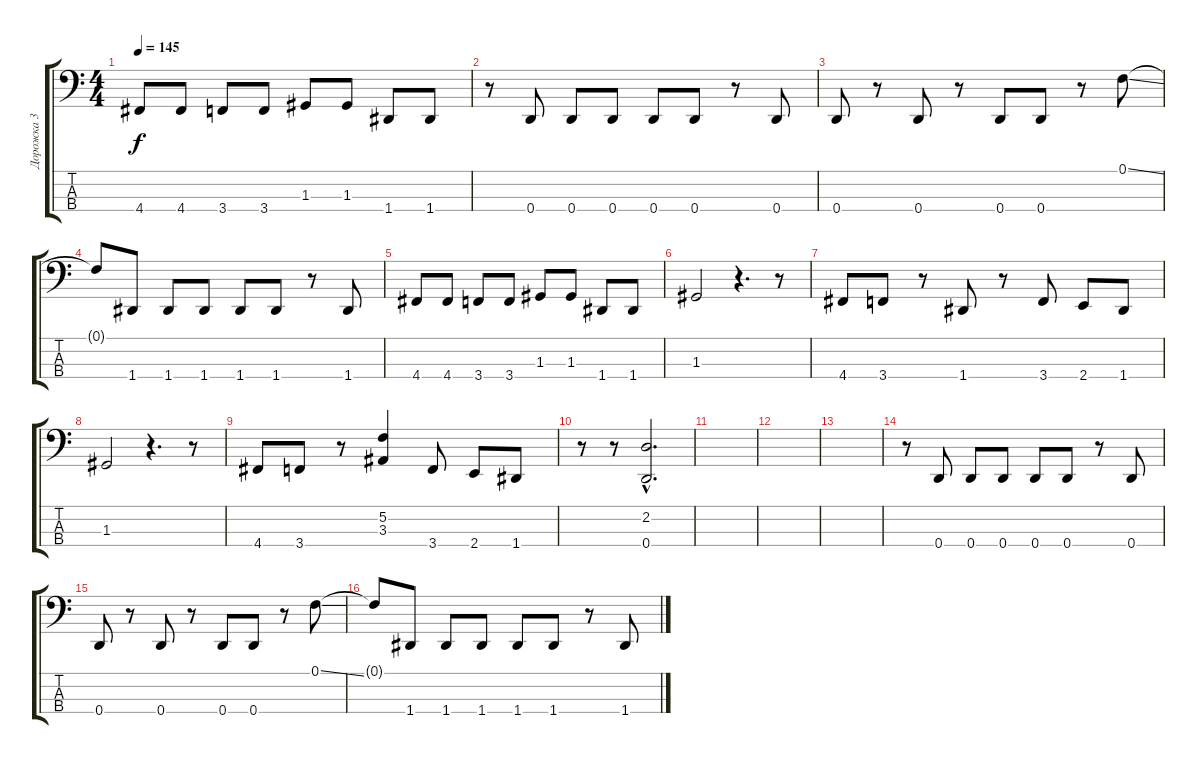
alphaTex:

\track ("Дорожка 3" "Дорожка 3") {instrument slapbass1}
\staff {score tabs}
\tuning (F2 C2 G1 D1) {hide}
\ts (4 4)
\tempo 145
\clef f4
\ks c
4.4.8{dy f} 4.4.8 3.4.8 3.4.8 1.3.8 1.3.8 1.4.8 1.4.8 |
r.8 0.4.8 0.4.8 0.4.8 0.4.8 0.4.8 r.8 0.4.8 |
0.4.8 r.8 0.4.8 r.8 0.4.8 0.4.8 r.8 0.1{ss}.8 |
0.1{t}.8 1.4.8 1.4.8 1.4.8 1.4.8 1.4.8 r.8 1.4.8 |
4.4.8 4.4.8 3.4.8 3.4.8 1.3.8 1.3.8 1.4.8 1.4.8 |
1.3.2 r.4{d} r.8 |
4.4.8 3.4.8 r.8 1.4.8 r.8 3.4.8 2.4.8 1.4.8 |
1.3.2 r.4{d} r.8 |
4.4.8 3.4.8 r.8 (5.2 3.3).4 3.4.8 2.4.8 1.4.8 |
r.8 r.8 (2.2{hac} 0.4{hac}).2{d} |
|
|
|
r.8 0.4.8 0.4.8 0.4.8 0.4.8 0.4.8 r.8 0.4.8 |
0.4.8 r.8 0.4.8 r.8 0.4.8 0.4.8 r.8 0.1{ss}.8 |
0.1{t}.8 1.4.8 1.4.8 1.4.8 1.4.8 1.4.8 r.8 1.4.8
